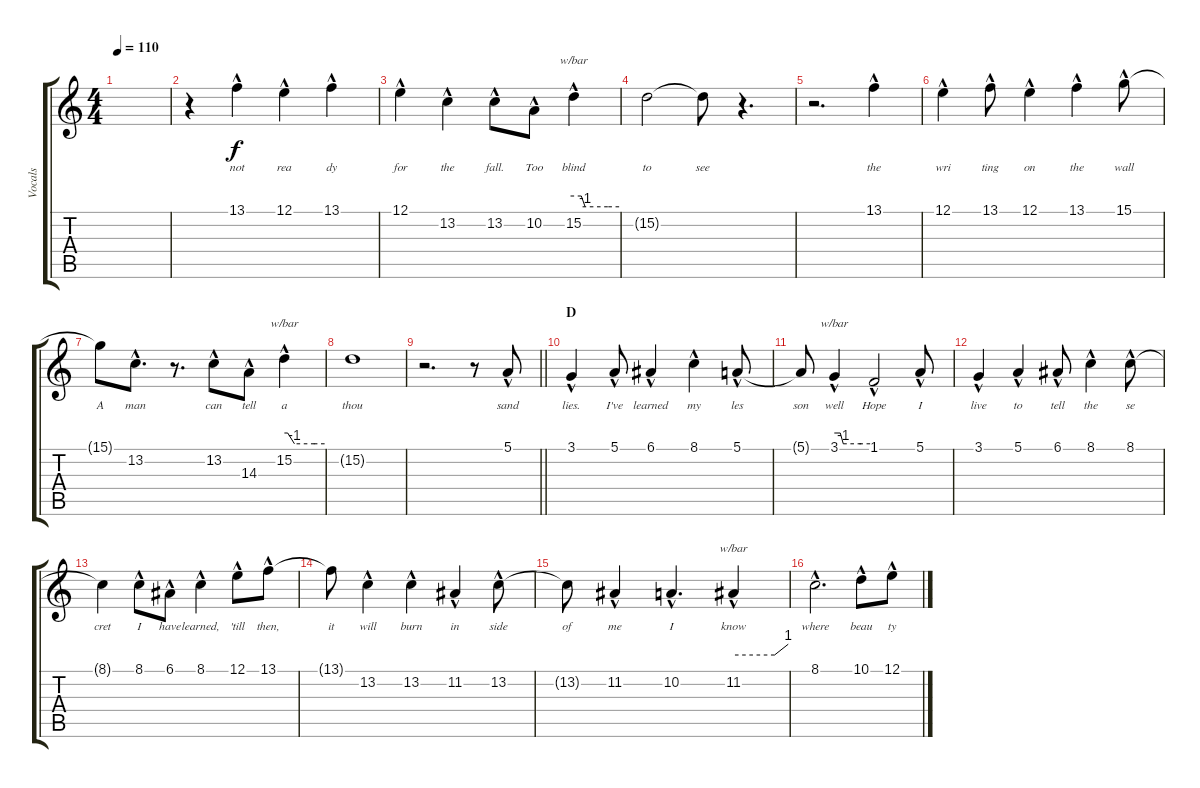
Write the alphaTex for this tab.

\track ("Vocals" "Vocals") {instrument pad1newage}
\staff {score tabs}
\tuning (E4 B3 G3 D3 A2 E2) {hide}
\ts (4 4)
\tempo 110
\clef g2
\ks c
|
r.4 13.1{hac}.4{lyrics (0 "not") lyrics (1 "") lyrics (2 "") lyrics (3 "") lyrics (4 "")} 12.1{hac}.4{lyrics (0 "rea") lyrics (1 "") lyrics (2 "") lyrics (3 "") lyrics (4 "")} 13.1{hac}.4{lyrics (0 "dy") lyrics (1 "") lyrics (2 "") lyrics (3 "") lyrics (4 "")} |
12.1{hac}.4{lyrics (0 "for") lyrics (1 "") lyrics (2 "") lyrics (3 "") lyrics (4 "")} 13.2{hac}.4{lyrics (0 "the") lyrics (1 "") lyrics (2 "") lyrics (3 "") lyrics (4 "")} 13.2{hac}.8{lyrics (0 "fall.") lyrics (1 "") lyrics (2 "") lyrics (3 "") lyrics (4 "")} 10.2{hac}.8{lyrics (0 "Too") lyrics (1 "") lyrics (2 "") lyrics (3 "") lyrics (4 "")} 15.2{hac}.4{tbe (custom default 0 0 10 0 15 -4 45 -4 60 -4) lyrics (0 "blind") lyrics (1 "") lyrics (2 "") lyrics (3 "") lyrics (4 "")} |
15.2{t}.2{lyrics (0 "to") lyrics (1 "") lyrics (2 "") lyrics (3 "") lyrics (4 "")} 15.2{t}.8{lyrics (0 "see") lyrics (1 "") lyrics (2 "") lyrics (3 "") lyrics (4 "")} r.4{d} |
r.2{d} 13.1{hac}.4{lyrics (0 "the") lyrics (1 "") lyrics (2 "") lyrics (3 "") lyrics (4 "")} |
12.1{hac}.4{lyrics (0 "wri") lyrics (1 "") lyrics (2 "") lyrics (3 "") lyrics (4 "")} 13.1{hac}.8{lyrics (0 "ting") lyrics (1 "") lyrics (2 "") lyrics (3 "") lyrics (4 "")} 12.1{hac}.4{lyrics (0 "on") lyrics (1 "") lyrics (2 "") lyrics (3 "") lyrics (4 "")} 13.1{hac}.4{lyrics (0 "the") lyrics (1 "") lyrics (2 "") lyrics (3 "") lyrics (4 "")} 15.1{hac}.8{lyrics (0 "wall") lyrics (1 "") lyrics (2 "") lyrics (3 "") lyrics (4 "")} |
15.1{t}.8{lyrics (0 "A") lyrics (1 "") lyrics (2 "") lyrics (3 "") lyrics (4 "")} 13.2{hac}.8{d lyrics (0 "man") lyrics (1 "") lyrics (2 "") lyrics (3 "") lyrics (4 "")} r.8{d} 13.2{hac}.8{lyrics (0 "can") lyrics (1 "") lyrics (2 "") lyrics (3 "") lyrics (4 "")} 14.3{hac}.8{lyrics (0 "tell") lyrics (1 "") lyrics (2 "") lyrics (3 "") lyrics (4 "")} 15.2{hac}.4{tbe (custom default 0 0 5 0 15 -4 45 -4 60 -4) lyrics (0 "a") lyrics (1 "") lyrics (2 "") lyrics (3 "") lyrics (4 "")} |
15.2{t}.1{lyrics (0 "thou") lyrics (1 "") lyrics (2 "") lyrics (3 "") lyrics (4 "")} |
\barLineRight lightlight
r.2{d} r.8 5.1{hac}.8{lyrics (0 "sand") lyrics (1 "") lyrics (2 "") lyrics (3 "") lyrics (4 "")} |
\section ("" "D")
3.1{hac}.4{lyrics (0 "lies.") lyrics (1 "") lyrics (2 "") lyrics (3 "") lyrics (4 "")} 5.1{hac}.8{lyrics (0 "I've") lyrics (1 "") lyrics (2 "") lyrics (3 "") lyrics (4 "")} 6.1{hac}.4{lyrics (0 "learned") lyrics (1 "") lyrics (2 "") lyrics (3 "") lyrics (4 "")} 8.1{hac}.4{lyrics (0 "my") lyrics (1 "") lyrics (2 "") lyrics (3 "") lyrics (4 "")} 5.1{hac}.8{lyrics (0 "les") lyrics (1 "") lyrics (2 "") lyrics (3 "") lyrics (4 "")} |
5.1{t}.8{lyrics (0 "son") lyrics (1 "") lyrics (2 "") lyrics (3 "") lyrics (4 "")} 3.1{hac}.4{tbe (custom default 0 0 10 0 15 -4 45 -4 60 -4) lyrics (0 "well") lyrics (1 "") lyrics (2 "") lyrics (3 "") lyrics (4 "")} 1.1{hac}.2{lyrics (0 "Hope") lyrics (1 "") lyrics (2 "") lyrics (3 "") lyrics (4 "")} 5.1{hac}.8{lyrics (0 "I") lyrics (1 "") lyrics (2 "") lyrics (3 "") lyrics (4 "")} |
3.1{hac}.4{lyrics (0 "live") lyrics (1 "") lyrics (2 "") lyrics (3 "") lyrics (4 "")} 5.1{hac}.4{lyrics (0 "to") lyrics (1 "") lyrics (2 "") lyrics (3 "") lyrics (4 "")} 6.1{hac}.8{lyrics (0 "tell") lyrics (1 "") lyrics (2 "") lyrics (3 "") lyrics (4 "")} 8.1{hac}.4{lyrics (0 "the") lyrics (1 "") lyrics (2 "") lyrics (3 "") lyrics (4 "")} 8.1{hac}.8{lyrics (0 "se") lyrics (1 "") lyrics (2 "") lyrics (3 "") lyrics (4 "")} |
8.1{t}.4{lyrics (0 "cret") lyrics (1 "") lyrics (2 "") lyrics (3 "") lyrics (4 "")} 8.1{hac}.8{lyrics (0 "I") lyrics (1 "") lyrics (2 "") lyrics (3 "") lyrics (4 "")} 6.1{hac}.8{lyrics (0 "have") lyrics (1 "") lyrics (2 "") lyrics (3 "") lyrics (4 "")} 8.1{hac}.4{lyrics (0 "learned,") lyrics (1 "") lyrics (2 "") lyrics (3 "") lyrics (4 "")} 12.1{hac}.8{lyrics (0 "'till") lyrics (1 "") lyrics (2 "") lyrics (3 "") lyrics (4 "")} 13.1{hac}.8{lyrics (0 "then,") lyrics (1 "") lyrics (2 "") lyrics (3 "") lyrics (4 "")} |
13.1{t}.8{lyrics (0 "it") lyrics (1 "") lyrics (2 "") lyrics (3 "") lyrics (4 "")} 13.2{hac}.4{lyrics (0 "will") lyrics (1 "") lyrics (2 "") lyrics (3 "") lyrics (4 "")} 13.2{hac}.4{lyrics (0 "burn") lyrics (1 "") lyrics (2 "") lyrics (3 "") lyrics (4 "")} 11.2{hac}.4{lyrics (0 "in") lyrics (1 "") lyrics (2 "") lyrics (3 "") lyrics (4 "")} 13.2{hac}.8{lyrics (0 "side") lyrics (1 "") lyrics (2 "") lyrics (3 "") lyrics (4 "")} |
13.2{t}.8{lyrics (0 "of") lyrics (1 "") lyrics (2 "") lyrics (3 "") lyrics (4 "")} 11.2{hac}.4{lyrics (0 "me") lyrics (1 "") lyrics (2 "") lyrics (3 "") lyrics (4 "")} 10.2{hac}.4{d lyrics (0 "I") lyrics (1 "") lyrics (2 "") lyrics (3 "") lyrics (4 "")} 11.2{hac}.4{tbe (custom default 0 0 45 0 60 4) lyrics (0 "know") lyrics (1 "") lyrics (2 "") lyrics (3 "") lyrics (4 "")} |
8.1{hac}.2{d lyrics (0 "where") lyrics (1 "") lyrics (2 "") lyrics (3 "") lyrics (4 "")} 10.1{hac}.8{lyrics (0 "beau") lyrics (1 "") lyrics (2 "") lyrics (3 "") lyrics (4 "")} 12.1{hac}.8{lyrics (0 "ty") lyrics (1 "") lyrics (2 "") lyrics (3 "") lyrics (4 "")}
